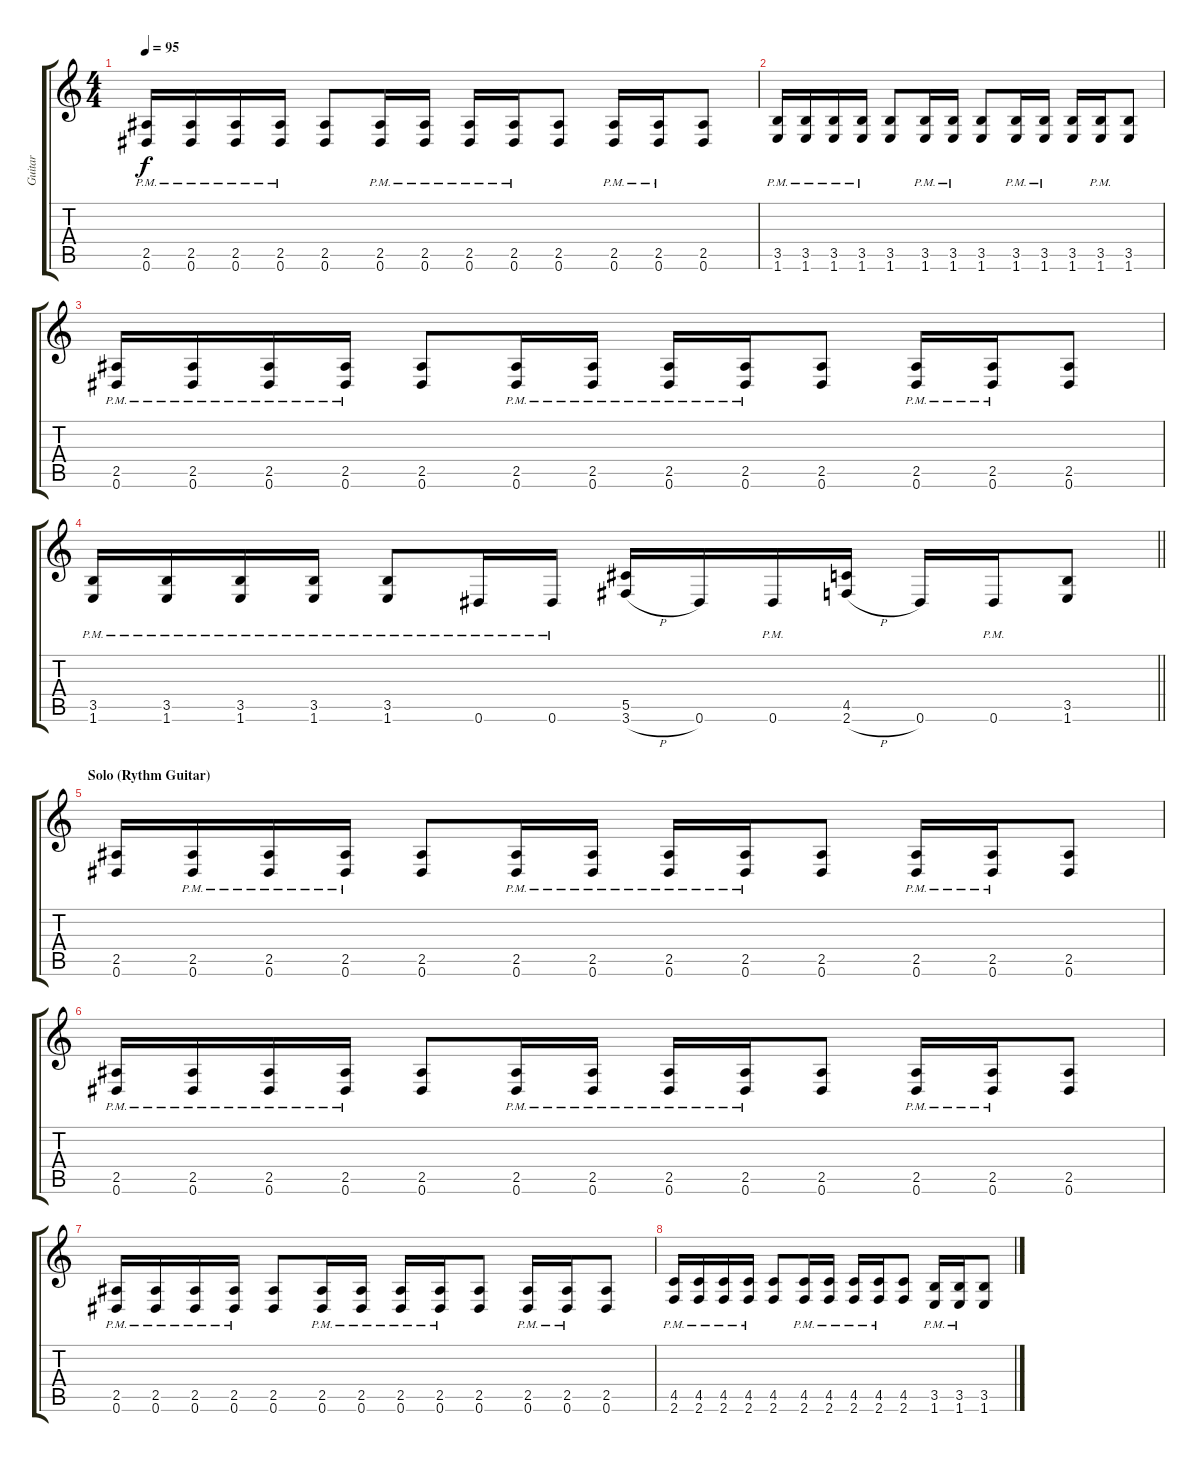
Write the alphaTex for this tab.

\track ("Guitar" "Guitar") {instrument distortionguitar}
\staff {score tabs}
\tuning (Eb4 Bb3 Gb3 Db3 Ab2 Eb2) {hide}
\ts (4 4)
\tempo 95
\clef g2
\ks c
(2.5{pm} 0.6{pm}).16{dy f} (2.5{pm} 0.6{pm}).16 (2.5{pm} 0.6{pm}).16 (2.5{pm} 0.6{pm}).16 (2.5 0.6).8 (2.5{pm} 0.6{pm}).16 (2.5{pm} 0.6{pm}).16 (2.5{pm} 0.6{pm}).16 (2.5{pm} 0.6{pm}).16 (2.5 0.6).8 (2.5{pm} 0.6{pm}).16 (2.5{pm} 0.6{pm}).16 (2.5 0.6).8 |
(3.5{pm} 1.6{pm}).16 (3.5{pm} 1.6{pm}).16 (3.5{pm} 1.6{pm}).16 (3.5{pm} 1.6{pm}).16 (3.5 1.6).8 (3.5{pm} 1.6{pm}).16 (3.5{pm} 1.6{pm}).16 (3.5 1.6).8 (3.5{pm} 1.6{pm}).16 (3.5{pm} 1.6{pm}).16 (3.5 1.6).16 (3.5{pm} 1.6{pm}).16 (3.5 1.6).8 |
(2.5{pm} 0.6{pm}).16 (2.5{pm} 0.6{pm}).16 (2.5{pm} 0.6{pm}).16 (2.5{pm} 0.6{pm}).16 (2.5 0.6).8 (2.5{pm} 0.6{pm}).16 (2.5{pm} 0.6{pm}).16 (2.5{pm} 0.6{pm}).16 (2.5{pm} 0.6{pm}).16 (2.5 0.6).8 (2.5{pm} 0.6{pm}).16 (2.5{pm} 0.6{pm}).16 (2.5 0.6).8 |
\barLineRight lightlight
(3.5{pm} 1.6{pm}).16 (3.5{pm} 1.6{pm}).16 (3.5{pm} 1.6{pm}).16 (3.5{pm} 1.6{pm}).16 (3.5{pm} 1.6).8 0.6{pm}.16 0.6{pm}.16 (5.5 3.6{h}).16 0.6.16 0.6{pm}.16 (4.5 2.6{h}).16 0.6.16 0.6{pm}.16 (3.5 1.6).8 |
\section ("" "Solo (Rythm Guitar)")
(2.5 0.6).16 (2.5{pm} 0.6{pm}).16 (2.5{pm} 0.6{pm}).16 (2.5{pm} 0.6{pm}).16 (2.5 0.6).8 (2.5{pm} 0.6{pm}).16 (2.5{pm} 0.6{pm}).16 (2.5{pm} 0.6{pm}).16 (2.5{pm} 0.6{pm}).16 (2.5 0.6).8 (2.5{pm} 0.6{pm}).16 (2.5{pm} 0.6{pm}).16 (2.5 0.6).8 |
(2.5{pm} 0.6{pm}).16 (2.5{pm} 0.6{pm}).16 (2.5{pm} 0.6{pm}).16 (2.5{pm} 0.6{pm}).16 (2.5 0.6).8 (2.5{pm} 0.6{pm}).16 (2.5{pm} 0.6{pm}).16 (2.5{pm} 0.6{pm}).16 (2.5{pm} 0.6{pm}).16 (2.5 0.6).8 (2.5{pm} 0.6{pm}).16 (2.5{pm} 0.6{pm}).16 (2.5 0.6).8 |
(2.5{pm} 0.6{pm}).16 (2.5{pm} 0.6{pm}).16 (2.5{pm} 0.6{pm}).16 (2.5{pm} 0.6{pm}).16 (2.5 0.6).8 (2.5{pm} 0.6{pm}).16 (2.5{pm} 0.6{pm}).16 (2.5{pm} 0.6{pm}).16 (2.5{pm} 0.6{pm}).16 (2.5 0.6).8 (2.5{pm} 0.6{pm}).16 (2.5{pm} 0.6{pm}).16 (2.5 0.6).8 |
(4.5{pm} 2.6{pm}).16 (4.5{pm} 2.6{pm}).16 (4.5{pm} 2.6{pm}).16 (4.5{pm} 2.6{pm}).16 (4.5 2.6).8 (4.5{pm} 2.6{pm}).16 (4.5{pm} 2.6{pm}).16 (4.5{pm} 2.6{pm}).16 (4.5{pm} 2.6{pm}).16 (4.5 2.6).8 (3.5{pm} 1.6{pm}).16 (3.5{pm} 1.6{pm}).16 (3.5 1.6).8
